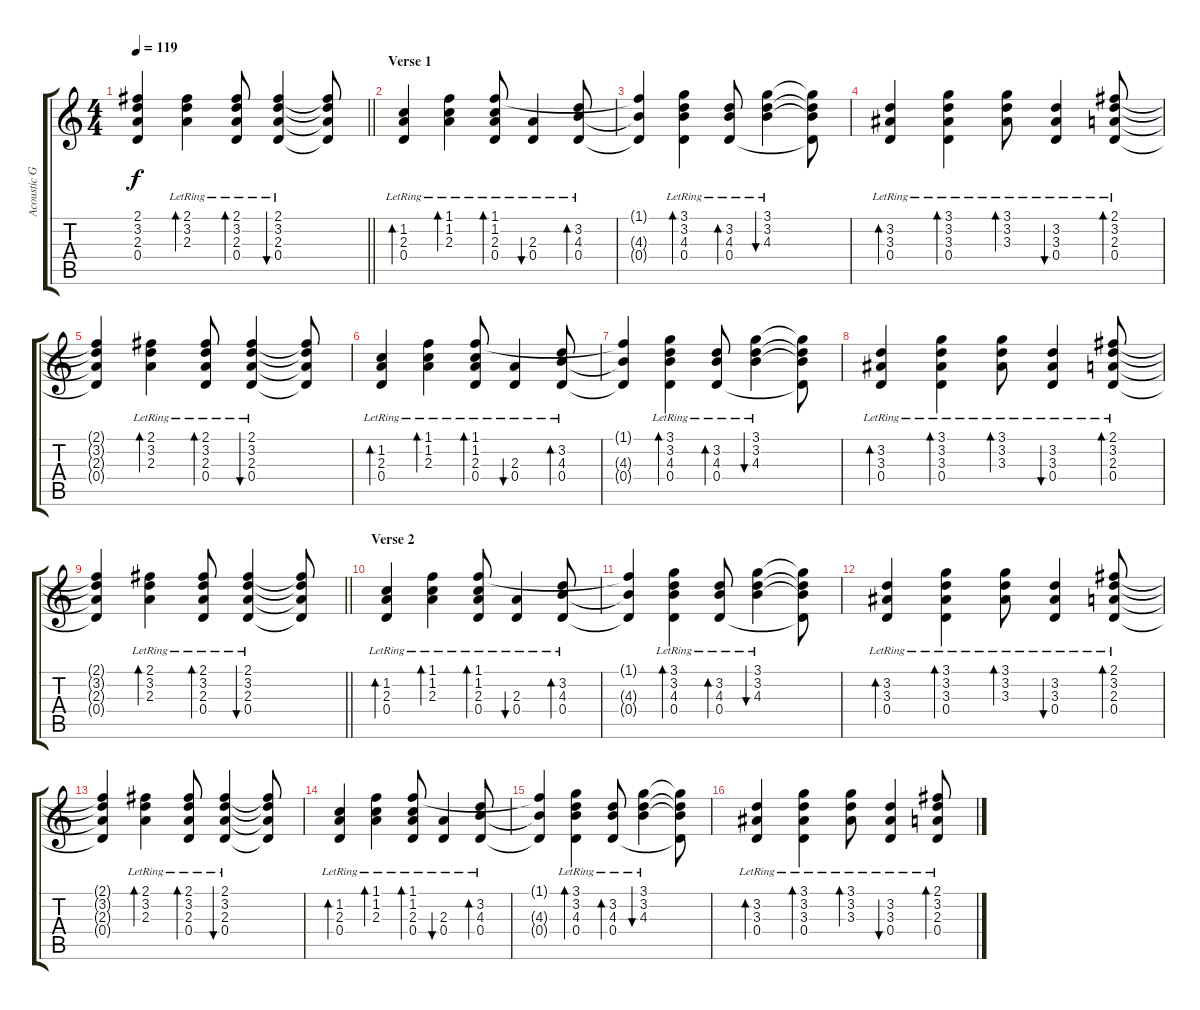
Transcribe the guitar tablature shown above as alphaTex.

\track ("Acoustic Gutar" "Acoustic G") {instrument acousticguitarsteel}
\staff {score tabs}
\tuning (E4 B3 G3 D3 A2 E2) {hide}
\ts (4 4)
\tempo 119
\clef g2
\barLineRight lightlight
\ks c
(2.1{t} 3.2{t} 2.3{t} 0.4{t}).4{dy f} (2.1{lr} 3.2{lr} 2.3{lr}).4{bd 60} (2.1{lr} 3.2{lr} 2.3{lr} 0.4{lr}).8{bd 60} (2.1{lr} 3.2{lr} 2.3{lr} 0.4{lr}).4{bu 60} (2.1{t} 3.2{t} 2.3{t} 0.4{t}).8 |
\section ("" "Verse 1")
(1.2{lr} 2.3{lr} 0.4{lr}).4{bd 60} (1.1{lr} 1.2{lr} 2.3{lr}).4{bd 60} (1.1{lr} 1.2{lr} 2.3{lr} 0.4{lr}).8{bd 60} (2.3{lr} 0.4{lr}).4{bu 60} (3.2{lr} 4.3{lr} 0.4{lr}).8{bd 60} |
(1.1{t} 4.3{t} 0.4{t}).4 (3.1{lr} 3.2{lr} 4.3{lr} 0.4{lr}).4{bd 60} (3.2{lr} 4.3{lr} 0.4{lr}).8{bd 60} (3.1{lr} 3.2{lr} 4.3{lr}).4{bu 60} (3.1{t} 3.2{t} 4.3{t} 0.4{t}).8 |
(3.2{lr} 3.3{lr} 0.4{lr}).4{bd 60} (3.1{lr} 3.2{lr} 3.3{lr} 0.4{lr}).4{bd 60} (3.1{lr} 3.2{lr} 3.3{lr}).8{bd 60} (3.2{lr} 3.3{lr} 0.4{lr}).4{bu 60} (2.1 3.2{lr} 2.3{lr} 0.4{lr}).8{bd 60} |
(2.1{t} 3.2{t} 2.3{t} 0.4{t}).4 (2.1{lr} 3.2{lr} 2.3{lr}).4{bd 60} (2.1{lr} 3.2{lr} 2.3{lr} 0.4{lr}).8{bd 60} (2.1{lr} 3.2{lr} 2.3{lr} 0.4{lr}).4{bu 60} (2.1{t} 3.2{t} 2.3{t} 0.4{t}).8 |
(1.2{lr} 2.3{lr} 0.4{lr}).4{bd 60} (1.1{lr} 1.2{lr} 2.3{lr}).4{bd 60} (1.1{lr} 1.2{lr} 2.3{lr} 0.4{lr}).8{bd 60} (2.3{lr} 0.4{lr}).4{bu 60} (3.2{lr} 4.3{lr} 0.4{lr}).8{bd 60} |
(1.1{t} 4.3{t} 0.4{t}).4 (3.1{lr} 3.2{lr} 4.3{lr} 0.4{lr}).4{bd 60} (3.2{lr} 4.3{lr} 0.4{lr}).8{bd 60} (3.1{lr} 3.2{lr} 4.3{lr}).4{bu 60} (3.1{t} 3.2{t} 4.3{t} 0.4{t}).8 |
(3.2{lr} 3.3{lr} 0.4{lr}).4{bd 60} (3.1{lr} 3.2{lr} 3.3{lr} 0.4{lr}).4{bd 60} (3.1{lr} 3.2{lr} 3.3{lr}).8{bd 60} (3.2{lr} 3.3{lr} 0.4{lr}).4{bu 60} (2.1 3.2{lr} 2.3{lr} 0.4{lr}).8{bd 60} |
\barLineRight lightlight
(2.1{t} 3.2{t} 2.3{t} 0.4{t}).4 (2.1{lr} 3.2{lr} 2.3{lr}).4{bd 60} (2.1{lr} 3.2{lr} 2.3{lr} 0.4{lr}).8{bd 60} (2.1{lr} 3.2{lr} 2.3{lr} 0.4{lr}).4{bu 60} (2.1{t} 3.2{t} 2.3{t} 0.4{t}).8 |
\section ("" "Verse 2")
(1.2{lr} 2.3{lr} 0.4{lr}).4{bd 60} (1.1{lr} 1.2{lr} 2.3{lr}).4{bd 60} (1.1{lr} 1.2{lr} 2.3{lr} 0.4{lr}).8{bd 60} (2.3{lr} 0.4{lr}).4{bu 60} (3.2{lr} 4.3{lr} 0.4{lr}).8{bd 60} |
(1.1{t} 4.3{t} 0.4{t}).4 (3.1{lr} 3.2{lr} 4.3{lr} 0.4{lr}).4{bd 60} (3.2{lr} 4.3{lr} 0.4{lr}).8{bd 60} (3.1{lr} 3.2{lr} 4.3{lr}).4{bu 60} (3.1{t} 3.2{t} 4.3{t} 0.4{t}).8 |
(3.2{lr} 3.3{lr} 0.4{lr}).4{bd 60} (3.1{lr} 3.2{lr} 3.3{lr} 0.4{lr}).4{bd 60} (3.1{lr} 3.2{lr} 3.3{lr}).8{bd 60} (3.2{lr} 3.3{lr} 0.4{lr}).4{bu 60} (2.1 3.2{lr} 2.3{lr} 0.4{lr}).8{bd 60} |
(2.1{t} 3.2{t} 2.3{t} 0.4{t}).4 (2.1{lr} 3.2{lr} 2.3{lr}).4{bd 60} (2.1{lr} 3.2{lr} 2.3{lr} 0.4{lr}).8{bd 60} (2.1{lr} 3.2{lr} 2.3{lr} 0.4{lr}).4{bu 60} (2.1{t} 3.2{t} 2.3{t} 0.4{t}).8 |
(1.2{lr} 2.3{lr} 0.4{lr}).4{bd 60} (1.1{lr} 1.2{lr} 2.3{lr}).4{bd 60} (1.1{lr} 1.2{lr} 2.3{lr} 0.4{lr}).8{bd 60} (2.3{lr} 0.4{lr}).4{bu 60} (3.2{lr} 4.3{lr} 0.4{lr}).8{bd 60} |
(1.1{t} 4.3{t} 0.4{t}).4 (3.1{lr} 3.2{lr} 4.3{lr} 0.4{lr}).4{bd 60} (3.2{lr} 4.3{lr} 0.4{lr}).8{bd 60} (3.1{lr} 3.2{lr} 4.3{lr}).4{bu 60} (3.1{t} 3.2{t} 4.3{t} 0.4{t}).8 |
(3.2{lr} 3.3{lr} 0.4{lr}).4{bd 60} (3.1{lr} 3.2{lr} 3.3{lr} 0.4{lr}).4{bd 60} (3.1{lr} 3.2{lr} 3.3{lr}).8{bd 60} (3.2{lr} 3.3{lr} 0.4{lr}).4{bu 60} (2.1 3.2{lr} 2.3{lr} 0.4{lr}).8{bd 60}
